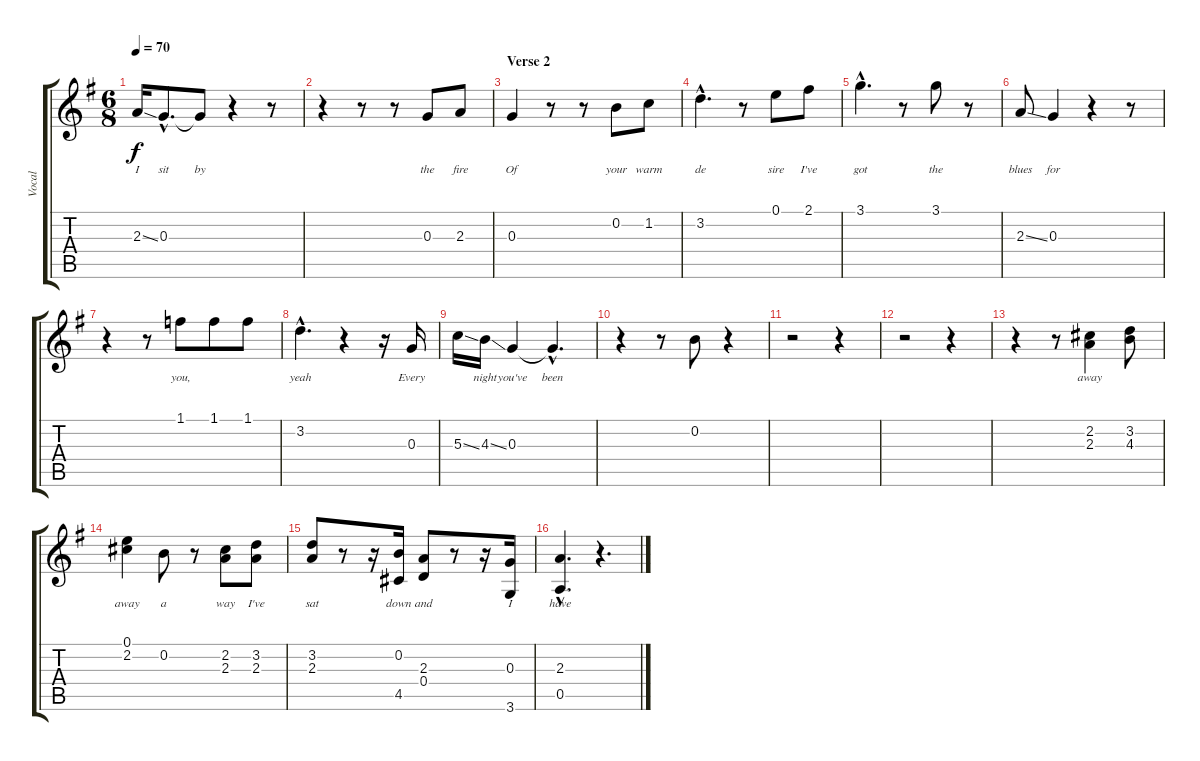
\track ("Vocal" "Vocal") {instrument clarinet}
\staff {score tabs}
\tuning (E5 B4 G4 D4 A3 E3) {hide}
\ts (6 8)
\tempo 70
\clef g2
\ks g
2.3{ss}.16{lyrics (0 "I") lyrics (1 "") lyrics (2 "") lyrics (3 "") lyrics (4 "") dy f} 0.3{hac}.8{d lyrics (0 "sit") lyrics (1 "") lyrics (2 "") lyrics (3 "") lyrics (4 "")} 0.3{t}.8{lyrics (0 "by") lyrics (1 "") lyrics (2 "") lyrics (3 "") lyrics (4 "")} r.4 r.8 |
r.4 r.8 r.8 0.3.8{lyrics (0 "the") lyrics (1 "") lyrics (2 "") lyrics (3 "") lyrics (4 "")} 2.3.8{lyrics (0 "fire") lyrics (1 "") lyrics (2 "") lyrics (3 "") lyrics (4 "")} |
\section ("" "Verse 2")
0.3.4{lyrics (0 "Of") lyrics (1 "") lyrics (2 "") lyrics (3 "") lyrics (4 "")} r.8 r.8 0.2.8{lyrics (0 "your") lyrics (1 "") lyrics (2 "") lyrics (3 "") lyrics (4 "")} 1.2.8{lyrics (0 "warm") lyrics (1 "") lyrics (2 "") lyrics (3 "") lyrics (4 "")} |
3.2{hac}.4{d lyrics (0 "de") lyrics (1 "") lyrics (2 "") lyrics (3 "") lyrics (4 "")} r.8 0.1.8{lyrics (0 "sire") lyrics (1 "") lyrics (2 "") lyrics (3 "") lyrics (4 "")} 2.1.8{lyrics (0 "I've") lyrics (1 "") lyrics (2 "") lyrics (3 "") lyrics (4 "")} |
3.1{hac}.4{d lyrics (0 "got") lyrics (1 "") lyrics (2 "") lyrics (3 "") lyrics (4 "")} r.8 3.1.8{lyrics (0 "the") lyrics (1 "") lyrics (2 "") lyrics (3 "") lyrics (4 "")} r.8 |
2.3{ss}.8{lyrics (0 "blues") lyrics (1 "") lyrics (2 "") lyrics (3 "") lyrics (4 "")} 0.3.4{lyrics (0 "for") lyrics (1 "") lyrics (2 "") lyrics (3 "") lyrics (4 "")} r.4 r.8 |
r.4 r.8 1.1.8{lyrics (0 "you,") lyrics (1 "") lyrics (2 "") lyrics (3 "") lyrics (4 "")} 1.1.8{lyrics (0 "") lyrics (1 "") lyrics (2 "") lyrics (3 "") lyrics (4 "")} 1.1.8{lyrics (0 "") lyrics (1 "") lyrics (2 "") lyrics (3 "") lyrics (4 "")} |
3.2{hac}.4{d lyrics (0 "yeah") lyrics (1 "") lyrics (2 "") lyrics (3 "") lyrics (4 "")} r.4 r.16 0.3.16{lyrics (0 "Every") lyrics (1 "") lyrics (2 "") lyrics (3 "") lyrics (4 "")} |
5.3{ss}.16{lyrics (0 "") lyrics (1 "") lyrics (2 "") lyrics (3 "") lyrics (4 "")} 4.3{ss}.16{lyrics (0 "night") lyrics (1 "") lyrics (2 "") lyrics (3 "") lyrics (4 "")} 0.3.4{lyrics (0 "you've") lyrics (1 "") lyrics (2 "") lyrics (3 "") lyrics (4 "")} 0.3{hac t}.4{d lyrics (0 "been") lyrics (1 "") lyrics (2 "") lyrics (3 "") lyrics (4 "")} |
r.4 r.8 0.2.8{lyrics (0 "") lyrics (1 "") lyrics (2 "") lyrics (3 "") lyrics (4 "")} r.4 |
r.2 r.4 |
r.2 r.4 |
r.4 r.8 (2.2 2.3).4{lyrics (0 "away") lyrics (1 "") lyrics (2 "") lyrics (3 "") lyrics (4 "")} (3.2 4.3).8{lyrics (0 "") lyrics (1 "") lyrics (2 "") lyrics (3 "") lyrics (4 "")} |
(0.1 2.2).4{lyrics (0 "away") lyrics (1 "") lyrics (2 "") lyrics (3 "") lyrics (4 "")} 0.2.8{lyrics (0 "a") lyrics (1 "") lyrics (2 "") lyrics (3 "") lyrics (4 "")} r.8 (2.2 2.3).8{lyrics (0 "way") lyrics (1 "") lyrics (2 "") lyrics (3 "") lyrics (4 "")} (3.2 2.3).8{lyrics (0 "I've") lyrics (1 "") lyrics (2 "") lyrics (3 "") lyrics (4 "")} |
(3.2 2.3).8{lyrics (0 "sat") lyrics (1 "") lyrics (2 "") lyrics (3 "") lyrics (4 "")} r.8 r.16 (0.2 4.5).16{lyrics (0 "down") lyrics (1 "") lyrics (2 "") lyrics (3 "") lyrics (4 "")} (2.3 0.4).8{lyrics (0 "and") lyrics (1 "") lyrics (2 "") lyrics (3 "") lyrics (4 "")} r.8 r.16 (0.3 3.6).16{lyrics (0 "I") lyrics (1 "") lyrics (2 "") lyrics (3 "") lyrics (4 "")} |
(2.3{hac} 0.5{hac}).4{d lyrics (0 "have") lyrics (1 "") lyrics (2 "") lyrics (3 "") lyrics (4 "")} r.4{d}
